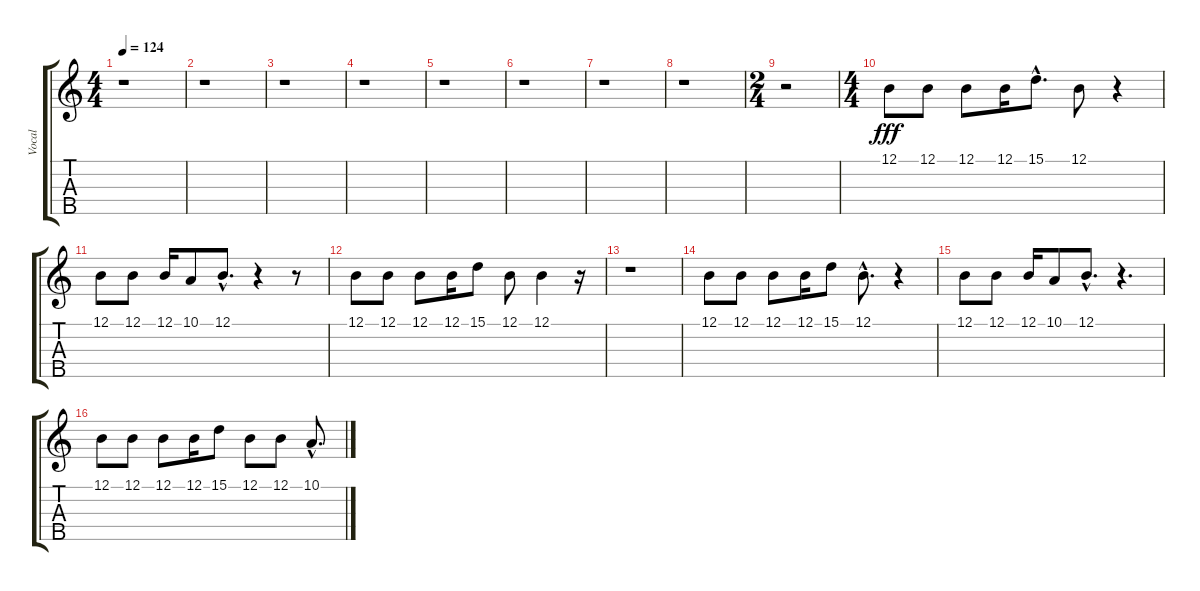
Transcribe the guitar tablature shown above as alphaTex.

\track ("Vocal" "Vocal") {instrument harmonica}
\staff {score tabs}
\tuning (B3 G3 D3 A2 E2) {hide}
\ts (4 4)
\tempo 124
\clef g2
\ks c
r.1{dy fff} |
r.1 |
r.1 |
r.1 |
r.1 |
r.1 |
r.1 |
r.1 |
\ts (2 4)
r.2 |
\ts (4 4)
12.1.8 12.1.8 12.1.8 12.1.16 15.1{hac}.8{d} 12.1.8 r.4 |
12.1.8 12.1.8 12.1.16 10.1.8 12.1{hac}.8{d} r.4 r.8 |
12.1.8 12.1.8 12.1.8 12.1.16 15.1.8 12.1.8 12.1.4 r.16 |
r.1 |
12.1.8 12.1.8 12.1.8 12.1.16 15.1.8 12.1{hac}.8{d} r.4 |
12.1.8 12.1.8 12.1.16 10.1.8 12.1{hac}.8{d} r.4{d} |
12.1.8 12.1.8 12.1.8 12.1.16 15.1.8 12.1.8 12.1.8 10.1{hac}.8{d}
